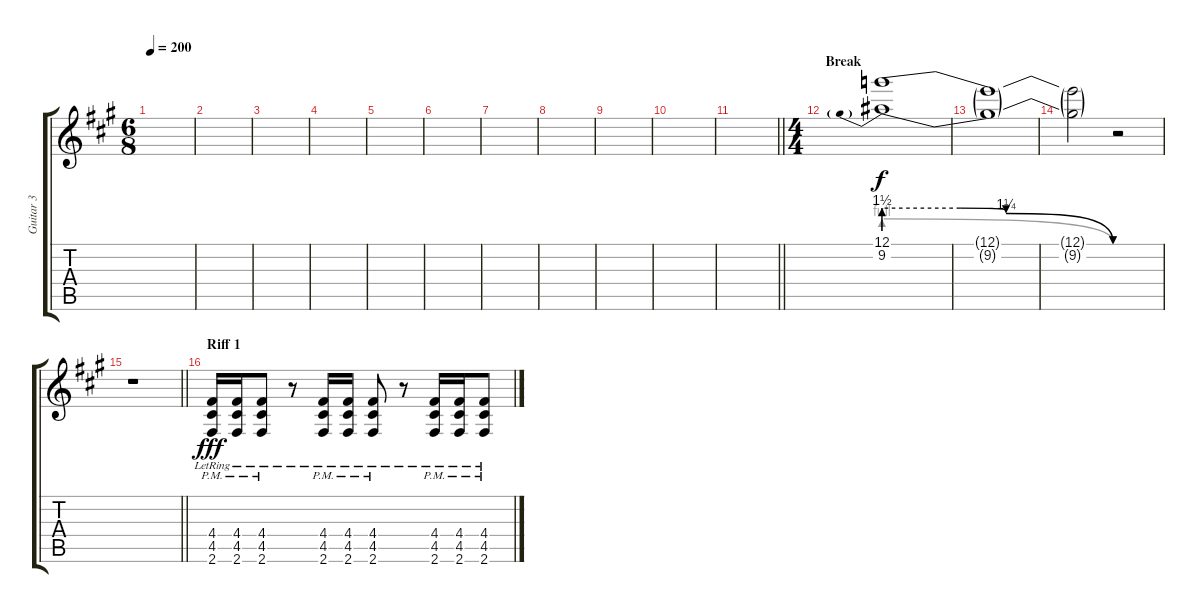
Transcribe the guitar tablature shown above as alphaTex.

\track ("Guitar 3" "Guitar 3") {instrument distortionguitar}
\staff {score tabs}
\tuning (E4 B3 G3 D3 A2 E2) {hide}
\ts (6 8)
\tempo 200
\clef g2
\ks f#minor
|
|
|
|
|
|
|
|
|
|
\barLineRight lightlight
|
\ts (4 4)
\section ("" "Break")
(12.1{be (custom 0 6 20 6 32 5 60 0)} 9.2{be (prebendrelease 0 4 60 0)}).1 |
(12.1{t} 9.2{t}).1 |
(12.1{t} 9.2{t}).2 r.2 |
\barLineRight lightlight
r.1 |
\section ("" "Riff 1")
(4.4{pm lr} 4.5{pm lr} 2.6{pm lr}).16{dy fff} (4.4{pm lr} 4.5{pm lr} 2.6{pm lr}).16 (4.4{pm lr} 4.5{pm lr} 2.6{pm lr}).8 r.8 (4.4{pm lr} 4.5{pm lr} 2.6{pm lr}).16 (4.4{pm lr} 4.5{pm lr} 2.6{pm lr}).16 (4.4{pm lr} 4.5{pm lr} 2.6{pm lr}).8 r.8 (4.4{pm lr} 4.5{pm lr} 2.6{pm lr}).16 (4.4{pm lr} 4.5{pm lr} 2.6{pm lr}).16 (4.4{pm lr} 4.5{pm lr} 2.6{pm lr}).8
